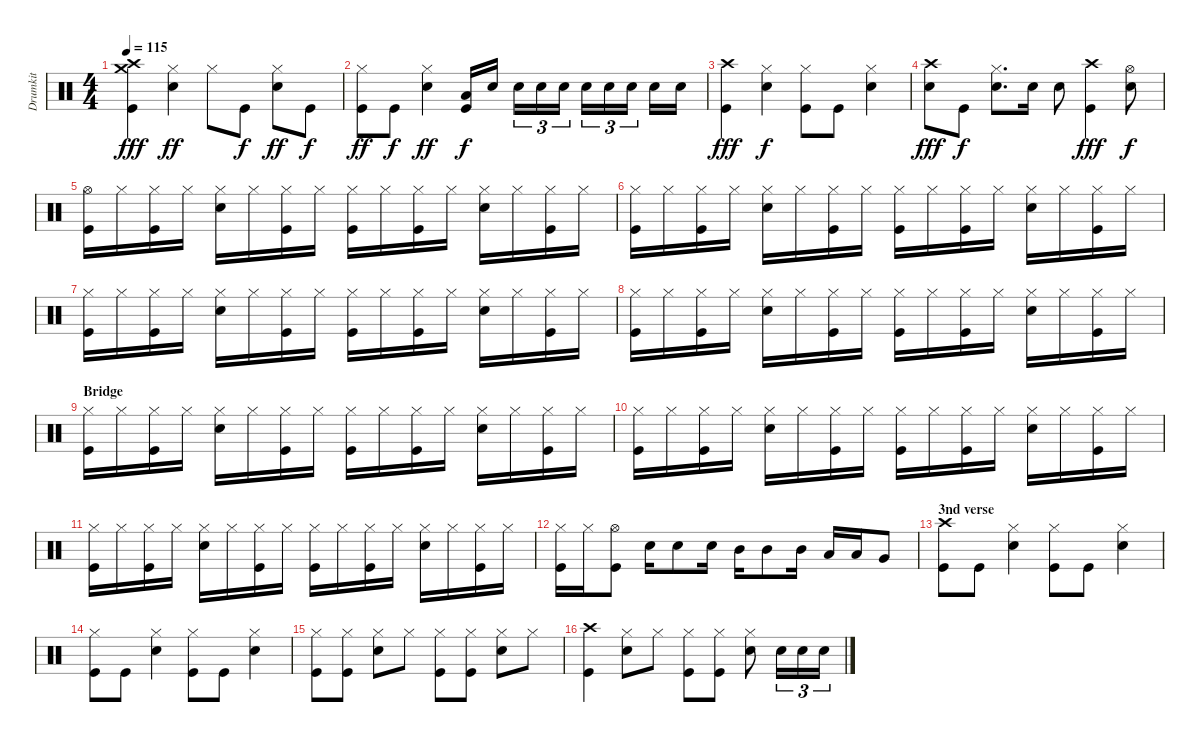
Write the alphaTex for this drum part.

\track ("Drumkit" "Drumkit") {instrument percussion}
\staff {score}
\articulation defaults
\ts (4 4)
\tempo 115
\clef neutral
\ks c
("Crash high (hit)" "Crash medium (hit)" "Kick (hit)").4{dy fff} ("Hi-Hat (closed)" "Snare (hit) 2").4{dy ff} "Hi-Hat (closed)".8 "Kick (hit)".8{dy f} ("Hi-Hat (closed)" "Snare (hit) 2").8{dy ff} "Kick (hit)".8{dy f} |
("Hi-Hat (closed)" "Kick (hit)").8{dy ff} "Kick (hit)".8{dy f} ("Hi-Hat (closed)" "Snare (hit) 2").4{dy ff} ("Low Tom (hit)" "Kick (hit)").16{dy f} "Snare (hit) 2".16 "Snare (hit) 2".16{tu (3 2)} "Snare (hit) 2".16{tu (3 2)} "Snare (hit) 2".16{tu (3 2)} "Snare (hit) 2".16{tu (3 2)} "Snare (hit) 2".16{tu (3 2)} "Snare (hit) 2".16{tu (3 2)} "Snare (hit) 2".16 "Snare (hit) 2".16 |
("Crash high (hit)" "Kick (hit)").4{dy fff} ("Hi-Hat (closed)" "Snare (hit) 2").4{dy f} ("Hi-Hat (closed)" "Kick (hit)").8 "Kick (hit)".8 ("Hi-Hat (closed)" "Snare (hit) 2").4 |
("Crash high (hit)" "Snare (hit) 2").8{dy fff} "Kick (hit)".8{dy f} ("Hi-Hat (closed)" "Snare (hit) 2").8{d} "Snare (hit) 2".16 "Snare (hit) 2".8 ("Crash high (hit)" "Kick (hit)").4{dy fff} ("Hi-Hat (open)" "Snare (hit) 2").8{dy f} |
("Hi-Hat (open)" "Kick (hit)").16 "Hi-Hat (closed)".16 ("Hi-Hat (closed)" "Kick (hit)").16 "Hi-Hat (closed)".16 ("Hi-Hat (closed)" "Snare (hit) 2").16 "Hi-Hat (closed)".16 ("Hi-Hat (closed)" "Kick (hit)").16 "Hi-Hat (closed)".16 ("Hi-Hat (closed)" "Kick (hit)").16 "Hi-Hat (closed)".16 ("Hi-Hat (closed)" "Kick (hit)").16 "Hi-Hat (closed)".16 ("Hi-Hat (closed)" "Snare (hit) 2").16 "Hi-Hat (closed)".16 ("Hi-Hat (closed)" "Kick (hit)").16 "Hi-Hat (closed)".16 |
("Hi-Hat (closed)" "Kick (hit)").16 "Hi-Hat (closed)".16 ("Hi-Hat (closed)" "Kick (hit)").16 "Hi-Hat (closed)".16 ("Hi-Hat (closed)" "Snare (hit) 2").16 "Hi-Hat (closed)".16 ("Hi-Hat (closed)" "Kick (hit)").16 "Hi-Hat (closed)".16 ("Hi-Hat (closed)" "Kick (hit)").16 "Hi-Hat (closed)".16 ("Hi-Hat (closed)" "Kick (hit)").16 "Hi-Hat (closed)".16 ("Hi-Hat (closed)" "Snare (hit) 2").16 "Hi-Hat (closed)".16 ("Hi-Hat (closed)" "Kick (hit)").16 "Hi-Hat (closed)".16 |
("Hi-Hat (closed)" "Kick (hit)").16 "Hi-Hat (closed)".16 ("Hi-Hat (closed)" "Kick (hit)").16 "Hi-Hat (closed)".16 ("Hi-Hat (closed)" "Snare (hit) 2").16 "Hi-Hat (closed)".16 ("Hi-Hat (closed)" "Kick (hit)").16 "Hi-Hat (closed)".16 ("Hi-Hat (closed)" "Kick (hit)").16 "Hi-Hat (closed)".16 ("Hi-Hat (closed)" "Kick (hit)").16 "Hi-Hat (closed)".16 ("Hi-Hat (closed)" "Snare (hit) 2").16 "Hi-Hat (closed)".16 ("Hi-Hat (closed)" "Kick (hit)").16 "Hi-Hat (closed)".16 |
("Hi-Hat (closed)" "Kick (hit)").16 "Hi-Hat (closed)".16 ("Hi-Hat (closed)" "Kick (hit)").16 "Hi-Hat (closed)".16 ("Hi-Hat (closed)" "Snare (hit) 2").16 "Hi-Hat (closed)".16 ("Hi-Hat (closed)" "Kick (hit)").16 "Hi-Hat (closed)".16 ("Hi-Hat (closed)" "Kick (hit)").16 "Hi-Hat (closed)".16 ("Hi-Hat (closed)" "Kick (hit)").16 "Hi-Hat (closed)".16 ("Hi-Hat (closed)" "Snare (hit) 2").16 "Hi-Hat (closed)".16 ("Hi-Hat (closed)" "Kick (hit)").16 "Hi-Hat (closed)".16 |
\section ("" "Bridge")
("Hi-Hat (closed)" "Kick (hit)").16 "Hi-Hat (closed)".16 ("Hi-Hat (closed)" "Kick (hit)").16 "Hi-Hat (closed)".16 ("Hi-Hat (closed)" "Snare (hit) 2").16 "Hi-Hat (closed)".16 ("Hi-Hat (closed)" "Kick (hit)").16 "Hi-Hat (closed)".16 ("Hi-Hat (closed)" "Kick (hit)").16 "Hi-Hat (closed)".16 ("Hi-Hat (closed)" "Kick (hit)").16 "Hi-Hat (closed)".16 ("Hi-Hat (closed)" "Snare (hit) 2").16 "Hi-Hat (closed)".16 ("Hi-Hat (closed)" "Kick (hit)").16 "Hi-Hat (closed)".16 |
("Hi-Hat (closed)" "Kick (hit)").16 "Hi-Hat (closed)".16 ("Hi-Hat (closed)" "Kick (hit)").16 "Hi-Hat (closed)".16 ("Hi-Hat (closed)" "Snare (hit) 2").16 "Hi-Hat (closed)".16 ("Hi-Hat (closed)" "Kick (hit)").16 "Hi-Hat (closed)".16 ("Hi-Hat (closed)" "Kick (hit)").16 "Hi-Hat (closed)".16 ("Hi-Hat (closed)" "Kick (hit)").16 "Hi-Hat (closed)".16 ("Hi-Hat (closed)" "Snare (hit) 2").16 "Hi-Hat (closed)".16 ("Hi-Hat (closed)" "Kick (hit)").16 "Hi-Hat (closed)".16 |
("Hi-Hat (closed)" "Kick (hit)").16 "Hi-Hat (closed)".16 ("Hi-Hat (closed)" "Kick (hit)").16 "Hi-Hat (closed)".16 ("Hi-Hat (closed)" "Snare (hit) 2").16 "Hi-Hat (closed)".16 ("Hi-Hat (closed)" "Kick (hit)").16 "Hi-Hat (closed)".16 ("Hi-Hat (closed)" "Kick (hit)").16 "Hi-Hat (closed)".16 ("Hi-Hat (closed)" "Kick (hit)").16 "Hi-Hat (closed)".16 ("Hi-Hat (closed)" "Snare (hit) 2").16 "Hi-Hat (closed)".16 ("Hi-Hat (closed)" "Kick (hit)").16 "Hi-Hat (closed)".16 |
("Hi-Hat (closed)" "Kick (hit)").16 "Hi-Hat (closed)".16 ("Hi-Hat (open)" "Kick (hit)").8 "Snare (hit) 2".16 "Snare (hit) 2".8 "Snare (hit) 2".16 "Mid Tom (hit)".16 "Mid Tom (hit)".8 "Mid Tom (hit)".16 "Low Tom (hit)".16 "Low Tom (hit)".16 "Very Low Tom (hit)".8 |
\section ("" "3nd verse")
("Crash high (hit)" "Kick (hit)").8 "Kick (hit)".8 ("Hi-Hat (closed)" "Snare (hit) 2").4 ("Hi-Hat (closed)" "Kick (hit)").8 "Kick (hit)".8 ("Hi-Hat (closed)" "Snare (hit) 2").4 |
("Hi-Hat (closed)" "Kick (hit)").8 "Kick (hit)".8 ("Hi-Hat (closed)" "Snare (hit) 2").4 ("Hi-Hat (closed)" "Kick (hit)").8 "Kick (hit)".8 ("Hi-Hat (closed)" "Snare (hit) 2").4 |
("Hi-Hat (closed)" "Kick (hit)").8 ("Hi-Hat (closed)" "Kick (hit)").8 ("Hi-Hat (closed)" "Snare (hit) 2").8 "Hi-Hat (closed)".8 ("Hi-Hat (closed)" "Kick (hit)").8 ("Hi-Hat (closed)" "Kick (hit)").8 ("Hi-Hat (closed)" "Snare (hit) 2").8 "Hi-Hat (closed)".8 |
("Crash high (hit)" "Kick (hit)").4 ("Hi-Hat (closed)" "Snare (hit) 2").8 "Hi-Hat (closed)".8 ("Hi-Hat (closed)" "Kick (hit)").8 ("Hi-Hat (closed)" "Kick (hit)").8 ("Hi-Hat (closed)" "Snare (hit) 2").8 "Snare (hit) 2".16{tu (3 2)} "Snare (hit) 2".16{tu (3 2)} "Snare (hit) 2".16{tu (3 2)}
